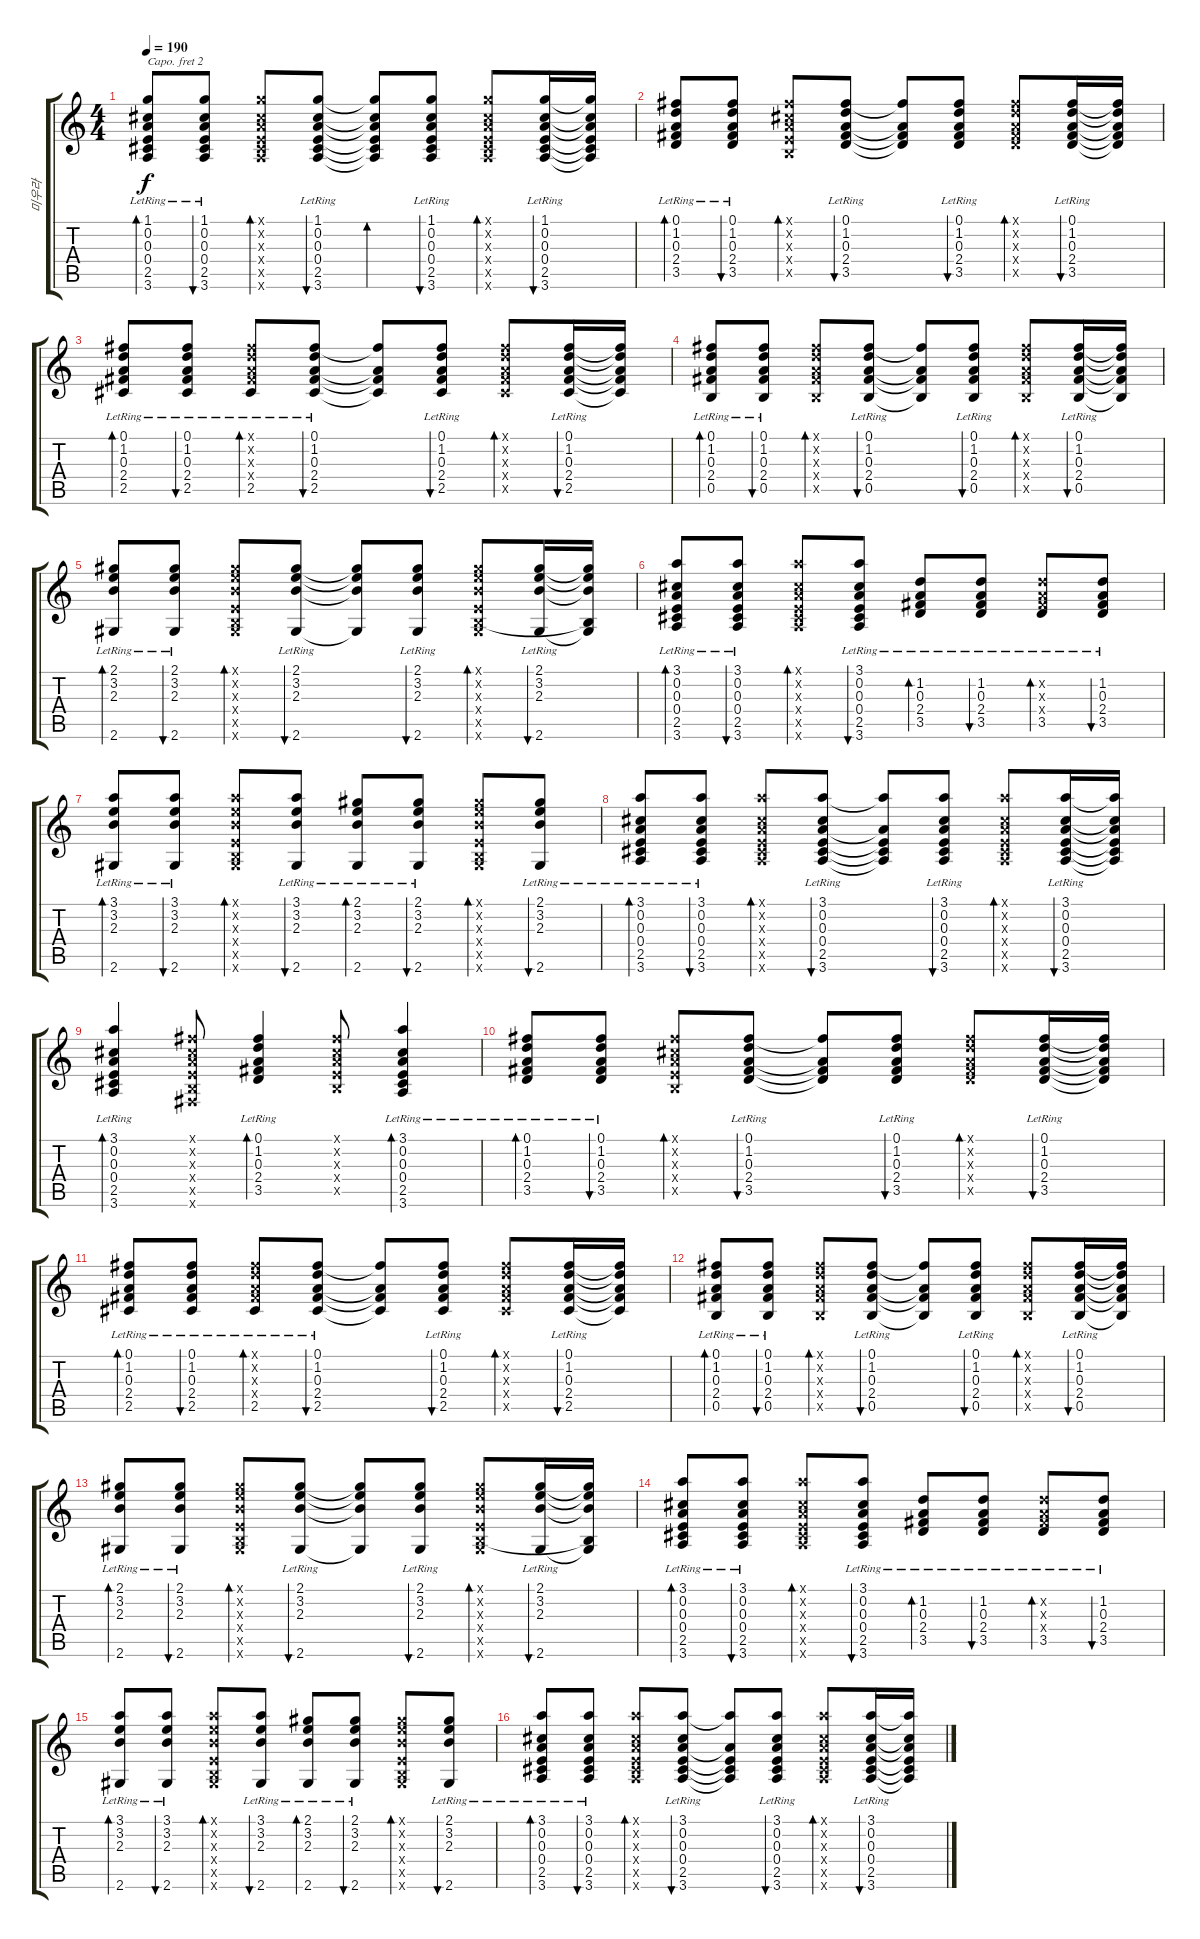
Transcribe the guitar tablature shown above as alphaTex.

\track ("미우라" "미우라") {instrument acousticguitarsteel}
\staff {score tabs}
\capo 2
\tuning (E4 B3 G3 D3 A2 E2) {hide}
\ts (4 4)
\tempo 190
\clef g2
\ks c
(1.1{lr} 0.2{lr} 0.3{lr} 0.4{lr} 2.5{lr} 3.6{lr}).8{bd 60 dy f} (1.1{lr} 0.2{lr} 0.3{lr} 0.4{lr} 2.5{lr} 3.6{lr}).8{bu 60} (1.1{x} 0.2{x} 0.3{x} 0.4{x} 2.5{x} 3.6{x}).8{bd 60} (1.1{lr} 0.2{lr} 0.3{lr} 0.4{lr} 2.5{lr} 3.6{lr}).8{bu 60} (1.1{t} 0.2{t} 0.3{t} 0.4{t} 2.5{t} 3.6{t}).8{bd 60} (1.1{lr} 0.2{lr} 0.3{lr} 0.4{lr} 2.5{lr} 3.6{lr}).8{bu 60} (1.1{x} 0.2{x} 0.3{x} 0.4{x} 2.5{x} 3.6{x}).8{bd 60} (1.1{lr} 0.2{lr} 0.3{lr} 0.4{lr} 2.5{lr} 3.6{lr}).16{bu 60} (1.1{t} 0.2{t} 0.3{t} 0.4{t} 2.5{t} 3.6{t}).16 |
(0.1{lr} 1.2{lr} 0.3{lr} 2.4{lr} 3.5{lr}).8{bd 60} (0.1{lr} 1.2{lr} 0.3{lr} 2.4{lr} 3.5{lr}).8{bu 60} (0.1{x} 0.2{x} 0.3{x} 0.4{x} 0.5{x}).8{bd 60} (0.1{lr} 1.2{lr} 0.3{lr} 2.4{lr} 3.5{lr}).8{bu 60} (0.1{t} 0.3{t} 2.4{t} 3.5{t}).8 (0.1{lr} 1.2{lr} 0.3{lr} 2.4{lr} 3.5{lr}).8{bu 60} (0.1{x} 1.2{x} 0.3{x} 2.4{x} 3.5{x}).8{bd 60} (0.1{lr} 1.2{lr} 0.3{lr} 2.4{lr} 3.5{lr}).16{bu 60} (0.1{t} 1.2{t} 0.3{t} 2.4{t} 3.5{t}).16 |
(0.1{lr} 1.2{lr} 0.3{lr} 2.4{lr} 2.5{lr}).8{bd 60} (0.1{lr} 1.2{lr} 0.3{lr} 2.4{lr} 2.5{lr}).8{bu 60} (0.1{x} 1.2{x} 0.3{x} 2.4{x} 2.5{lr}).8{bd 60} (0.1{lr} 1.2{lr} 0.3{lr} 2.4{lr} 2.5{lr}).8{bu 60} (0.1{t} 0.3{t} 2.4{t} 2.5{t}).8 (0.1{lr} 1.2{lr} 0.3{lr} 2.4{lr} 2.5{lr}).8{bu 60} (0.1{x} 1.2{x} 0.3{x} 2.4{x} 2.5{x}).8{bd 60} (0.1{lr} 1.2{lr} 0.3{lr} 2.4{lr} 2.5{lr}).16{bu 60} (0.1{t} 1.2{t} 0.3{t} 2.4{t} 2.5{t}).16 |
(0.1{lr} 1.2{lr} 0.3{lr} 2.4{lr} 0.5{lr}).8{bd 60} (0.1{lr} 1.2{lr} 0.3{lr} 2.4{lr} 0.5{lr}).8{bu 60} (0.1{x} 1.2{x} 0.3{x} 2.4{x} 0.5{x}).8{bd 60} (0.1{lr} 1.2{lr} 0.3{lr} 2.4{lr} 0.5{lr}).8{bu 60} (0.1{t} 0.3{t} 2.4{t} 0.5{t}).8 (0.1{lr} 1.2{lr} 0.3{lr} 2.4{lr} 0.5{lr}).8{bu 60} (0.1{x} 1.2{x} 0.3{x} 2.4{x} 0.5{x}).8{bd 60} (0.1{lr} 1.2{lr} 0.3{lr} 2.4{lr} 0.5{lr}).16{bu 60} (0.1{t} 1.2{t} 0.3{t} 2.4{t} 0.5{t}).16 |
(2.1{lr} 3.2{lr} 2.3{lr} 2.6{lr}).8{bd 60} (2.1{lr} 3.2{lr} 2.3{lr} 2.6{lr}).8{bu 60} (2.1{x} 3.2{x} 2.3{x} 0.4{x} 0.5{x} 2.6{x}).8{bd 60} (2.1{lr} 3.2{lr} 2.3{lr} 2.6{lr}).8{bu 60} (2.1{t} 3.2{t} 2.3{t} 2.6{t}).8 (2.1{lr} 3.2{lr} 2.3{lr} 2.6{lr}).8{bu 60} (2.1{x} 3.2{x} 2.3{x} 0.4{x} 0.5{x} 2.6{x}).8{bd 60} (2.1{lr} 3.2{lr} 2.3{lr} 2.6{lr}).16{bu 60} (2.1{t} 3.2{t} 2.3{t} 0.5{t} 2.6{t}).16 |
(3.1{lr} 0.2{lr} 0.3{lr} 0.4{lr} 2.5{lr} 3.6{lr}).8{bd 60} (3.1{lr} 0.2{lr} 0.3{lr} 0.4{lr} 2.5{lr} 3.6{lr}).8{bu 60} (3.1{x} 0.2{x} 0.3{x} 0.4{x} 2.5{x} 3.6{x}).8{bd 60} (3.1{lr} 0.2{lr} 0.3{lr} 0.4{lr} 2.5{lr} 3.6{lr}).8{bu 60} (1.2{lr} 0.3{lr} 2.4{lr} 3.5{lr}).8{bd 60} (1.2{lr} 0.3{lr} 2.4{lr} 3.5{lr}).8{bu 60} (1.2{x} 0.3{x} 2.4{x} 3.5{lr}).8{bd 60} (1.2{lr} 0.3{lr} 2.4{lr} 3.5{lr}).8{bu 60} |
(3.1{lr} 3.2{lr} 2.3{lr} 2.6{lr}).8{bd 60} (3.1{lr} 3.2{lr} 2.3{lr} 2.6{lr}).8{bu 60} (3.1{x} 3.2{x} 2.3{x} 0.4{x} 0.5{x} 2.6{x}).8{bd 60} (3.1{lr} 3.2{lr} 2.3{lr} 2.6{lr}).8{bu 60} (2.1{lr} 3.2{lr} 2.3{lr} 2.6{lr}).8{bd 60} (2.1{lr} 3.2{lr} 2.3{lr} 2.6{lr}).8{bu 60} (2.1{x} 3.2{x} 2.3{x} 0.4{x} 0.5{x} 2.6{x}).8{bd 60} (2.1{lr} 3.2{lr} 2.3{lr} 2.6{lr}).8{bu 60} |
(3.1{lr} 0.2{lr} 0.3{lr} 0.4{lr} 2.5{lr} 3.6{lr}).8{bd 60} (3.1{lr} 0.2{lr} 0.3{lr} 0.4{lr} 2.5{lr} 3.6{lr}).8{bu 60} (3.1{x} 0.2{x} 0.3{x} 0.4{x} 2.5{x} 3.6{x}).8{bd 60} (3.1{lr} 0.2{lr} 0.3{lr} 0.4{lr} 2.5{lr} 3.6{lr}).8{bu 60} (3.1{t} 0.3{t} 0.4{t} 2.5{t} 3.6{t}).8 (3.1{lr} 0.2{lr} 0.3{lr} 0.4{lr} 2.5{lr} 3.6{lr}).8{bu 60} (3.1{x} 0.2{x} 0.3{x} 0.4{x} 2.5{x} 3.6{x}).8{bd 60} (3.1{lr} 0.2{lr} 0.3{lr} 0.4{lr} 2.5{lr} 3.6{lr}).16{bu 60} (3.1{t} 0.2{t} 0.3{t} 0.4{t} 2.5{t} 3.6{t}).16 |
(3.1{lr} 0.2{lr} 0.3{lr} 0.4{lr} 2.5{lr} 3.6{lr}).4{bd 60} (0.1{x} 0.2{x} 0.3{x} 0.4{x} 0.5{x} 0.6{x}).8 (0.1{lr} 1.2{lr} 0.3{lr} 2.4{lr} 3.5{lr}).4{bd 60} (0.1{x} 0.2{x} 0.3{x} 0.4{x} 0.5{x}).8 (3.1{lr} 0.2{lr} 0.3{lr} 0.4{lr} 2.5{lr} 3.6{lr}).4{bd 60} |
(0.1{lr} 1.2{lr} 0.3{lr} 2.4{lr} 3.5{lr}).8{bd 60} (0.1{lr} 1.2{lr} 0.3{lr} 2.4{lr} 3.5{lr}).8{bu 60} (0.1{x} 0.2{x} 0.3{x} 0.4{x} 0.5{x}).8{bd 60} (0.1{lr} 1.2{lr} 0.3{lr} 2.4{lr} 3.5{lr}).8{bu 60} (0.1{t} 0.3{t} 2.4{t} 3.5{t}).8 (0.1{lr} 1.2{lr} 0.3{lr} 2.4{lr} 3.5{lr}).8{bu 60} (0.1{x} 1.2{x} 0.3{x} 2.4{x} 3.5{x}).8{bd 60} (0.1{lr} 1.2{lr} 0.3{lr} 2.4{lr} 3.5{lr}).16{bu 60} (0.1{t} 1.2{t} 0.3{t} 2.4{t} 3.5{t}).16 |
(0.1{lr} 1.2{lr} 0.3{lr} 2.4{lr} 2.5{lr}).8{bd 60} (0.1{lr} 1.2{lr} 0.3{lr} 2.4{lr} 2.5{lr}).8{bu 60} (0.1{x} 1.2{x} 0.3{x} 2.4{x} 2.5{lr}).8{bd 60} (0.1{lr} 1.2{lr} 0.3{lr} 2.4{lr} 2.5{lr}).8{bu 60} (0.1{t} 0.3{t} 2.4{t} 2.5{t}).8 (0.1{lr} 1.2{lr} 0.3{lr} 2.4{lr} 2.5{lr}).8{bu 60} (0.1{x} 1.2{x} 0.3{x} 2.4{x} 2.5{x}).8{bd 60} (0.1{lr} 1.2{lr} 0.3{lr} 2.4{lr} 2.5{lr}).16{bu 60} (0.1{t} 1.2{t} 0.3{t} 2.4{t} 2.5{t}).16 |
(0.1{lr} 1.2{lr} 0.3{lr} 2.4{lr} 0.5{lr}).8{bd 60} (0.1{lr} 1.2{lr} 0.3{lr} 2.4{lr} 0.5{lr}).8{bu 60} (0.1{x} 1.2{x} 0.3{x} 2.4{x} 0.5{x}).8{bd 60} (0.1{lr} 1.2{lr} 0.3{lr} 2.4{lr} 0.5{lr}).8{bu 60} (0.1{t} 0.3{t} 2.4{t} 0.5{t}).8 (0.1{lr} 1.2{lr} 0.3{lr} 2.4{lr} 0.5{lr}).8{bu 60} (0.1{x} 1.2{x} 0.3{x} 2.4{x} 0.5{x}).8{bd 60} (0.1{lr} 1.2{lr} 0.3{lr} 2.4{lr} 0.5{lr}).16{bu 60} (0.1{t} 1.2{t} 0.3{t} 2.4{t} 0.5{t}).16 |
(2.1{lr} 3.2{lr} 2.3{lr} 2.6{lr}).8{bd 60} (2.1{lr} 3.2{lr} 2.3{lr} 2.6{lr}).8{bu 60} (2.1{x} 3.2{x} 2.3{x} 0.4{x} 0.5{x} 2.6{x}).8{bd 60} (2.1{lr} 3.2{lr} 2.3{lr} 2.6{lr}).8{bu 60} (2.1{t} 3.2{t} 2.3{t} 2.6{t}).8 (2.1{lr} 3.2{lr} 2.3{lr} 2.6{lr}).8{bu 60} (2.1{x} 3.2{x} 2.3{x} 0.4{x} 0.5{x} 2.6{x}).8{bd 60} (2.1{lr} 3.2{lr} 2.3{lr} 2.6{lr}).16{bu 60} (2.1{t} 3.2{t} 2.3{t} 0.5{t} 2.6{t}).16 |
(3.1{lr} 0.2{lr} 0.3{lr} 0.4{lr} 2.5{lr} 3.6{lr}).8{bd 60} (3.1{lr} 0.2{lr} 0.3{lr} 0.4{lr} 2.5{lr} 3.6{lr}).8{bu 60} (3.1{x} 0.2{x} 0.3{x} 0.4{x} 2.5{x} 3.6{x}).8{bd 60} (3.1{lr} 0.2{lr} 0.3{lr} 0.4{lr} 2.5{lr} 3.6{lr}).8{bu 60} (1.2{lr} 0.3{lr} 2.4{lr} 3.5{lr}).8{bd 60} (1.2{lr} 0.3{lr} 2.4{lr} 3.5{lr}).8{bu 60} (1.2{x} 0.3{x} 2.4{x} 3.5{lr}).8{bd 60} (1.2{lr} 0.3{lr} 2.4{lr} 3.5{lr}).8{bu 60} |
(3.1{lr} 3.2{lr} 2.3{lr} 2.6{lr}).8{bd 60} (3.1{lr} 3.2{lr} 2.3{lr} 2.6{lr}).8{bu 60} (3.1{x} 3.2{x} 2.3{x} 0.4{x} 0.5{x} 2.6{x}).8{bd 60} (3.1{lr} 3.2{lr} 2.3{lr} 2.6{lr}).8{bu 60} (2.1{lr} 3.2{lr} 2.3{lr} 2.6{lr}).8{bd 60} (2.1{lr} 3.2{lr} 2.3{lr} 2.6{lr}).8{bu 60} (2.1{x} 3.2{x} 2.3{x} 0.4{x} 0.5{x} 2.6{x}).8{bd 60} (2.1{lr} 3.2{lr} 2.3{lr} 2.6{lr}).8{bu 60} |
(3.1{lr} 0.2{lr} 0.3{lr} 0.4{lr} 2.5{lr} 3.6{lr}).8{bd 60} (3.1{lr} 0.2{lr} 0.3{lr} 0.4{lr} 2.5{lr} 3.6{lr}).8{bu 60} (3.1{x} 0.2{x} 0.3{x} 0.4{x} 2.5{x} 3.6{x}).8{bd 60} (3.1{lr} 0.2{lr} 0.3{lr} 0.4{lr} 2.5{lr} 3.6{lr}).8{bu 60} (3.1{t} 0.3{t} 0.4{t} 2.5{t} 3.6{t}).8 (3.1{lr} 0.2{lr} 0.3{lr} 0.4{lr} 2.5{lr} 3.6{lr}).8{bu 60} (3.1{x} 0.2{x} 0.3{x} 0.4{x} 2.5{x} 3.6{x}).8{bd 60} (3.1{lr} 0.2{lr} 0.3{lr} 0.4{lr} 2.5{lr} 3.6{lr}).16{bu 60} (3.1{t} 0.2{t} 0.3{t} 0.4{t} 2.5{t} 3.6{t}).16
